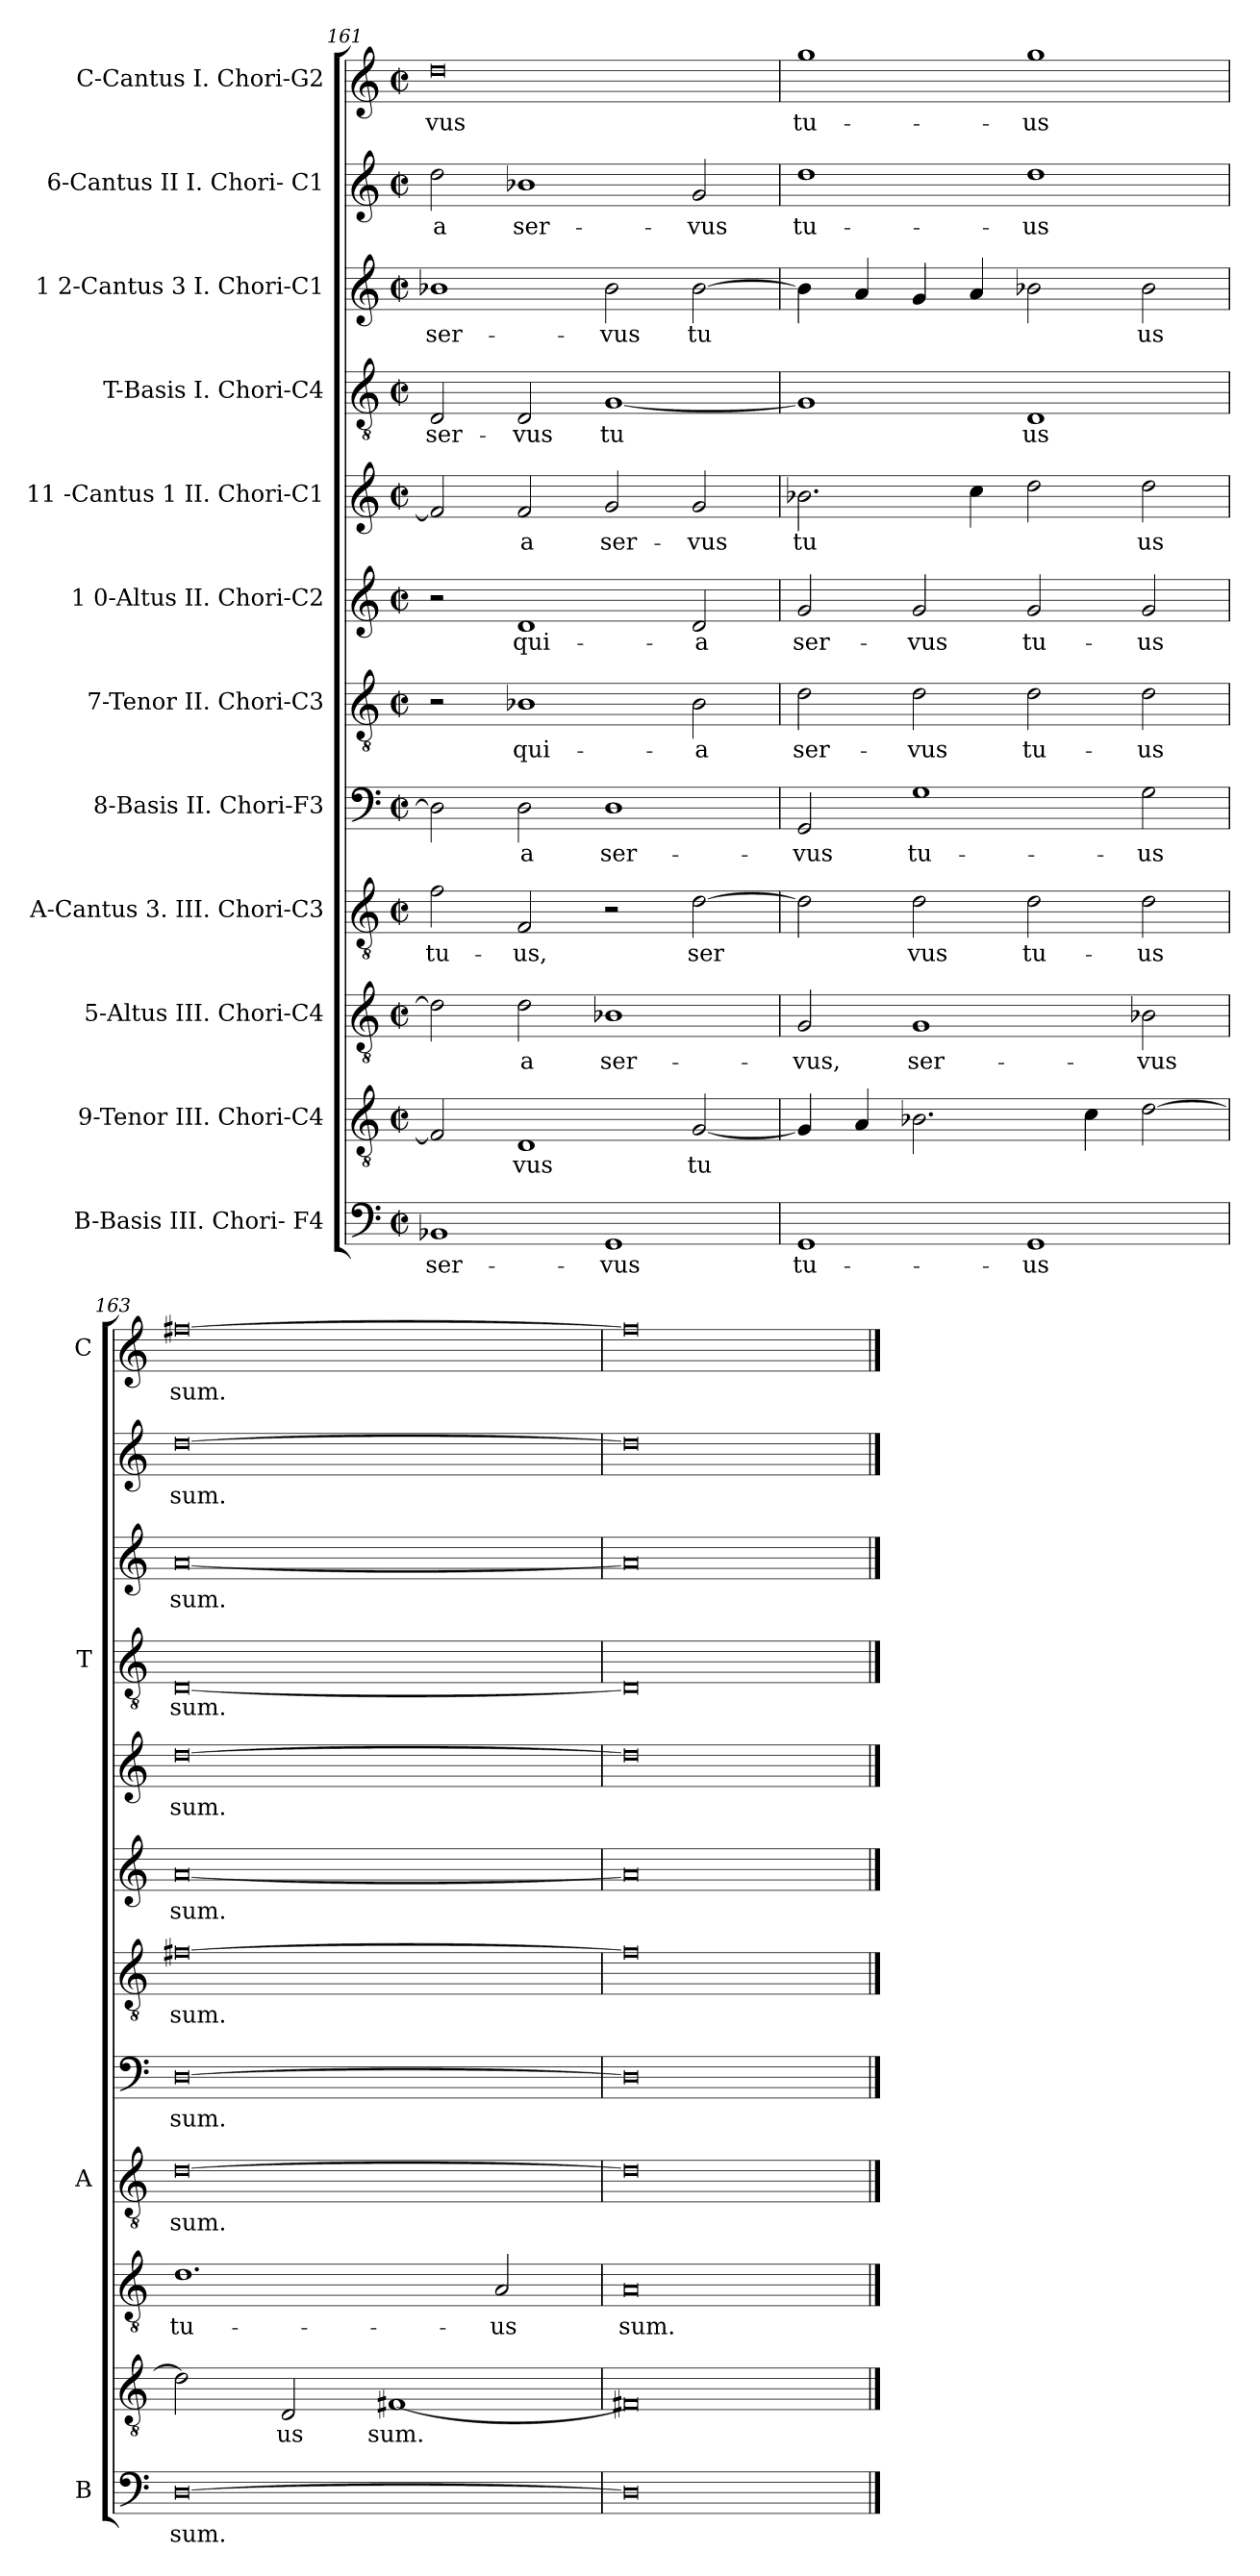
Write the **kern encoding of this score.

**kern	**text	**kern	**text	**kern	**text	**kern	**text	**kern	**text	**kern	**text	**kern	**text	**kern	**text	**kern	**text	**kern	**text	**kern	**text	**kern	**text
*part12	*part12	*part11	*part11	*part10	*part10	*part9	*part9	*part8	*part8	*part7	*part7	*part6	*part6	*part5	*part5	*part4	*part4	*part3	*part3	*part2	*part2	*part1	*part1
*staff12	*staff12	*staff11	*staff11	*staff10	*staff10	*staff9	*staff9	*staff8	*staff8	*staff7	*staff7	*staff6	*staff6	*staff5	*staff5	*staff4	*staff4	*staff3	*staff3	*staff2	*staff2	*staff1	*staff1
*I"B-Basis  III. Chori- F4	*	*I"9-Tenor  III. Chori-C4	*	*I"5-Altus  III. Chori-C4	*	*I"A-Cantus 3.  III. Chori-C3	*	*I"8-Basis  II. Chori-F3	*	*I"7-Tenor  II. Chori-C3	*	*I"1 0-Altus  II. Chori-C2	*	*I"11 -Cantus 1  II. Chori-C1	*	*I"T-Basis  I. Chori-C4	*	*I"1 2-Cantus 3  I. Chori-C1	*	*I"6-Cantus II  I. Chori- C1	*	*I"C-Cantus  I. Chori-G2	*
*I'B	*	*	*	*	*	*I'A	*	*	*	*	*	*	*	*	*	*I'T	*	*	*	*	*	*I'C	*
*clefF4	*	*clefGv2	*	*clefGv2	*	*clefGv2	*	*clefF4	*	*clefGv2	*	*clefG2	*	*clefG2	*	*clefGv2	*	*clefG2	*	*clefG2	*	*clefG2	*
*k[]	*	*k[]	*	*k[]	*	*k[]	*	*k[]	*	*k[]	*	*k[]	*	*k[]	*	*k[]	*	*k[]	*	*k[]	*	*k[]	*
*C:	*	*C:	*	*C:	*	*C:	*	*C:	*	*C:	*	*C:	*	*C:	*	*C:	*	*C:	*	*C:	*	*C:	*
*M2/2	*	*M2/2	*	*M2/2	*	*M2/2	*	*M2/2	*	*M2/2	*	*M2/2	*	*M2/2	*	*M2/2	*	*M2/2	*	*M2/2	*	*M2/2	*
*met(c|)	*	*met(c|)	*	*met(c|)	*	*met(c|)	*	*met(c|)	*	*met(c|)	*	*met(c|)	*	*met(c|)	*	*met(c|)	*	*met(c|)	*	*met(c|)	*	*met(c|)	*
=161	=161	=161	=161	=161	=161	=161	=161	=161	=161	=161	=161	=161	=161	=161	=161	=161	=161	=161	=161	=161	=161	=161	=161
!	!LO:LY:b:cj	!	!LO:LY:b:cj	!	!LO:LY:b:cj	!	!LO:LY:b:cj	!	!LO:LY:b:cj	!	!	!	!	!	!LO:LY:b:cj	!	!LO:LY:b:cj	!	!LO:LY:b:cj	!	!LO:LY:b:cj	!	!LO:LY:b:cj
1BB-X	ser-	2F/]	--	2d\]	--	2f\	tu-	2D\]	--	2r	.	2r	.	2f/]	--	2D/	ser-	1b-X	ser-	2dd\	-a	0dd	-vus
!	!	!	!LO:LY:b:cj	!	!LO:LY:b:cj	!	!LO:LY:b:cj	!	!LO:LY:b:cj	!	!LO:LY:b:cj	!	!LO:LY:b:cj	!	!LO:LY:b:cj	!	!LO:LY:b:cj	!	!	!	!LO:LY:b:cj	!	!
.	.	1D	-vus	2d\	-a	2F/	-us,	2D\	-a	1B-X	qui-	1d	qui-	2f/	-a	2D/	-vus	.	.	1b-X	ser-	.	.
!	!LO:LY:b:cj	!	!	!	!LO:LY:b:cj	!	!	!	!LO:LY:b:cj	!	!	!	!	!	!LO:LY:b:cj	!	!LO:LY:b:cj	!	!LO:LY:b:cj	!	!	!	!
1GG	-vus	.	.	1B-X	ser-	2r	.	1D	ser-	.	.	.	.	2g/	ser-	[<1G	tu-	2b-\	-vus	.	.	.	.
!	!	!	!LO:LY:b:cj	!	!	!	!LO:LY:b:cj	!	!	!	!LO:LY:b:cj	!	!LO:LY:b:cj	!	!LO:LY:b:cj	!	!	!	!LO:LY:b:cj	!	!LO:LY:b:cj	!	!
.	.	[<2G/	tu-	.	.	[>2d\	ser-	.	.	2B-\	-a	2d/	-a	2g/	-vus	.	.	[>2b-\	tu-	2g/	-vus	.	.
=162	=162	=162	=162	=162	=162	=162	=162	=162	=162	=162	=162	=162	=162	=162	=162	=162	=162	=162	=162	=162	=162	=162	=162
!	!LO:LY:b:cj	!	!LO:LY:b:cj	!	!LO:LY:b:cj	!	!LO:LY:b:cj	!	!LO:LY:b:cj	!	!LO:LY:b:cj	!	!LO:LY:b:cj	!	!LO:LY:b:cj	!	!LO:LY:b:cj	!	!LO:LY:b:cj	!	!LO:LY:b:cj	!	!LO:LY:b:cj
1GG	tu-	4G/]	--	2G/	-vus,	2d\]	--	2GG/	-vus	2d\	ser-	2g/	ser-	2.b-X\	tu-	1G]	--	4b-\]	--	1dd	tu-	1gg	tu-
!	!	!	!LO:LY:b:cj	!	!	!	!	!	!	!	!	!	!	!	!	!	!	!	!LO:LY:b:cj	!	!	!	!
.	.	4A/	--	.	.	.	.	.	.	.	.	.	.	.	.	.	.	4a/	--	.	.	.	.
!	!	!	!LO:LY:b:cj	!	!LO:LY:b:cj	!	!LO:LY:b:cj	!	!LO:LY:b:cj	!	!LO:LY:b:cj	!	!LO:LY:b:cj	!	!	!	!	!	!LO:LY:b:cj	!	!	!	!
.	.	2.B-X\	--	1G	ser-	2d\	-vus	1G	tu-	2d\	-vus	2g/	-vus	.	.	.	.	4g/	--	.	.	.	.
!	!	!	!	!	!	!	!	!	!	!	!	!	!	!	!LO:LY:b:cj	!	!	!	!LO:LY:b:cj	!	!	!	!
.	.	.	.	.	.	.	.	.	.	.	.	.	.	4cc\	--	.	.	4a/	--	.	.	.	.
!	!LO:LY:b:cj	!	!	!	!	!	!LO:LY:b:cj	!	!	!	!LO:LY:b:cj	!	!LO:LY:b:cj	!	!LO:LY:b:cj	!	!LO:LY:b:cj	!	!LO:LY:b:cj	!	!LO:LY:b:cj	!	!LO:LY:b:cj
1GG	-us	.	.	.	.	2d\	tu-	.	.	2d\	tu-	2g/	tu-	2dd\	--	1D	-us	2b-X\	--	1dd	-us	1gg	-us
!	!	!	!LO:LY:b:cj	!	!	!	!	!	!	!	!	!	!	!	!	!	!	!	!	!	!	!	!
.	.	4c\	--	.	.	.	.	.	.	.	.	.	.	.	.	.	.	.	.	.	.	.	.
!	!	!	!LO:LY:b:cj	!	!LO:LY:b:cj	!	!LO:LY:b:cj	!	!LO:LY:b:cj	!	!LO:LY:b:cj	!	!LO:LY:b:cj	!	!LO:LY:b:cj	!	!	!	!LO:LY:b:cj	!	!	!	!
.	.	[>2d\	--	2B-X\	-vus	2d\	-us	2G\	-us	2d\	-us	2g/	-us	2dd\	-us	.	.	2b-\	-us	.	.	.	.
=163	=163	=163	=163	=163	=163	=163	=163	=163	=163	=163	=163	=163	=163	=163	=163	=163	=163	=163	=163	=163	=163	=163	=163
!	!LO:LY:b:cj	!	!LO:LY:b:cj	!	!LO:LY:b:cj	!	!LO:LY:b:cj	!	!LO:LY:b:cj	!	!LO:LY:b:cj	!	!LO:LY:b:cj	!	!LO:LY:b:cj	!	!LO:LY:b:cj	!	!LO:LY:b:cj	!	!LO:LY:b:cj	!	!LO:LY:b:cj
[>0D	sum.	2d\]	--	1.d	tu-	[>0d	sum.	[>0D	sum.	[>0f#X	sum.	[<0a	sum.	[>0dd	sum.	[<0D	sum.	[<0a	sum.	[>0dd	sum.	[>0ff#X	sum.
!	!	!	!LO:LY:b:cj	!	!	!	!	!	!	!	!	!	!	!	!	!	!	!	!	!	!	!	!
.	.	2D/	-us	.	.	.	.	.	.	.	.	.	.	.	.	.	.	.	.	.	.	.	.
!	!	!	!LO:LY:b:cj	!	!	!	!	!	!	!	!	!	!	!	!	!	!	!	!	!	!	!	!
.	.	[<1F#X	sum.	.	.	.	.	.	.	.	.	.	.	.	.	.	.	.	.	.	.	.	.
!	!	!	!	!	!LO:LY:b:cj	!	!	!	!	!	!	!	!	!	!	!	!	!	!	!	!	!	!
.	.	.	.	2A/	-us	.	.	.	.	.	.	.	.	.	.	.	.	.	.	.	.	.	.
=164	=164	=164	=164	=164	=164	=164	=164	=164	=164	=164	=164	=164	=164	=164	=164	=164	=164	=164	=164	=164	=164	=164	=164
!	!LO:LY:b:cj	!	!LO:LY:b:cj	!	!LO:LY:b:cj	!	!LO:LY:b:cj	!	!LO:LY:b:cj	!	!LO:LY:b:cj	!	!LO:LY:b:cj	!	!LO:LY:b:cj	!	!LO:LY:b:cj	!	!LO:LY:b:cj	!	!LO:LY:b:cj	!	!LO:LY:b:cj
0D]	.	0F#X]	.	0A	sum.	0d]	.	0D]	.	0f#]	.	0a]	.	0dd]	.	0D]	.	0a]	.	0dd]	.	0ff#]	.
==	==	==	==	==	==	==	==	==	==	==	==	==	==	==	==	==	==	==	==	==	==	==	==
*-	*-	*-	*-	*-	*-	*-	*-	*-	*-	*-	*-	*-	*-	*-	*-	*-	*-	*-	*-	*-	*-	*-	*-
